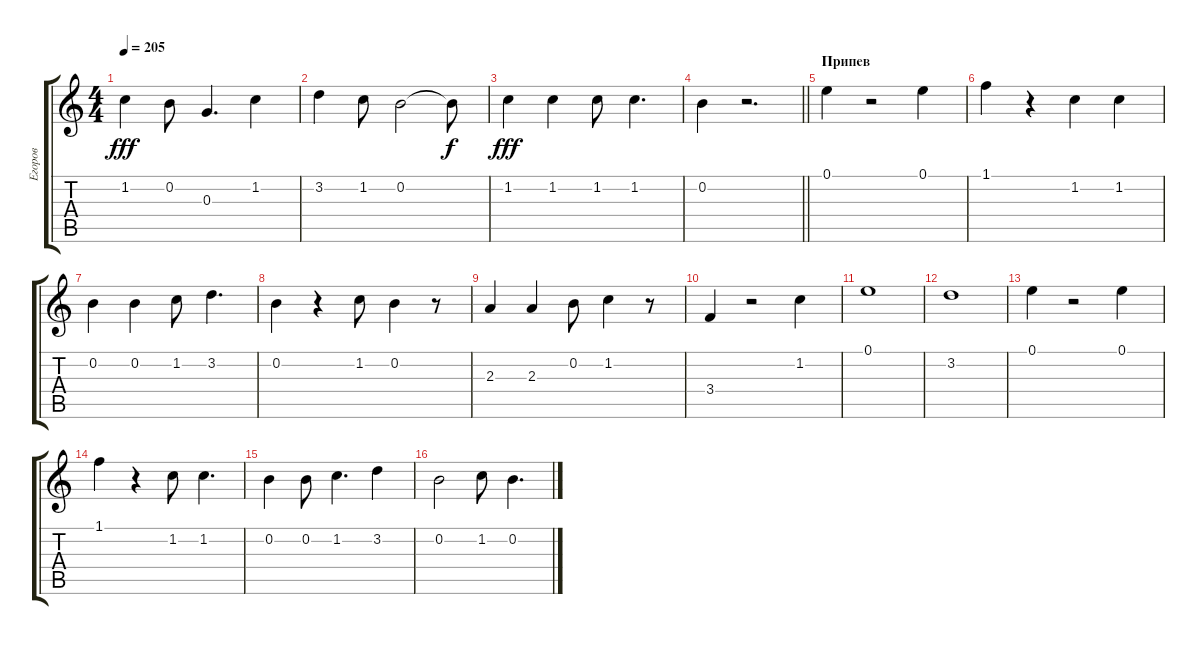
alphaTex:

\track ("Егоров" "Егоров") {instrument contrabass}
\staff {score tabs}
\tuning (E4 B3 G3 D3 A2 E2) {hide}
\ts (4 4)
\tempo 205
\clef g2
\ks c
1.2.4{dy fff} 0.2.8 0.3.4{d} 1.2.4 |
3.2.4 1.2.8 0.2.2 0.2{t}.8{dy f} |
1.2.4{dy fff} 1.2.4 1.2.8 1.2.4{d} |
\barLineRight lightlight
0.2.4 r.2{d} |
\section ("" "Припев")
0.1.4 r.2 0.1.4 |
1.1.4 r.4 1.2.4 1.2.4 |
0.2.4 0.2.4 1.2.8 3.2.4{d} |
0.2.4 r.4 1.2.8 0.2.4 r.8 |
2.3.4 2.3.4 0.2.8 1.2.4 r.8 |
3.4.4 r.2 1.2.4 |
0.1.1 |
3.2.1 |
0.1.4 r.2 0.1.4 |
1.1.4 r.4 1.2.8 1.2.4{d} |
0.2.4 0.2.8 1.2.4{d} 3.2.4 |
0.2.2 1.2.8 0.2.4{d}
